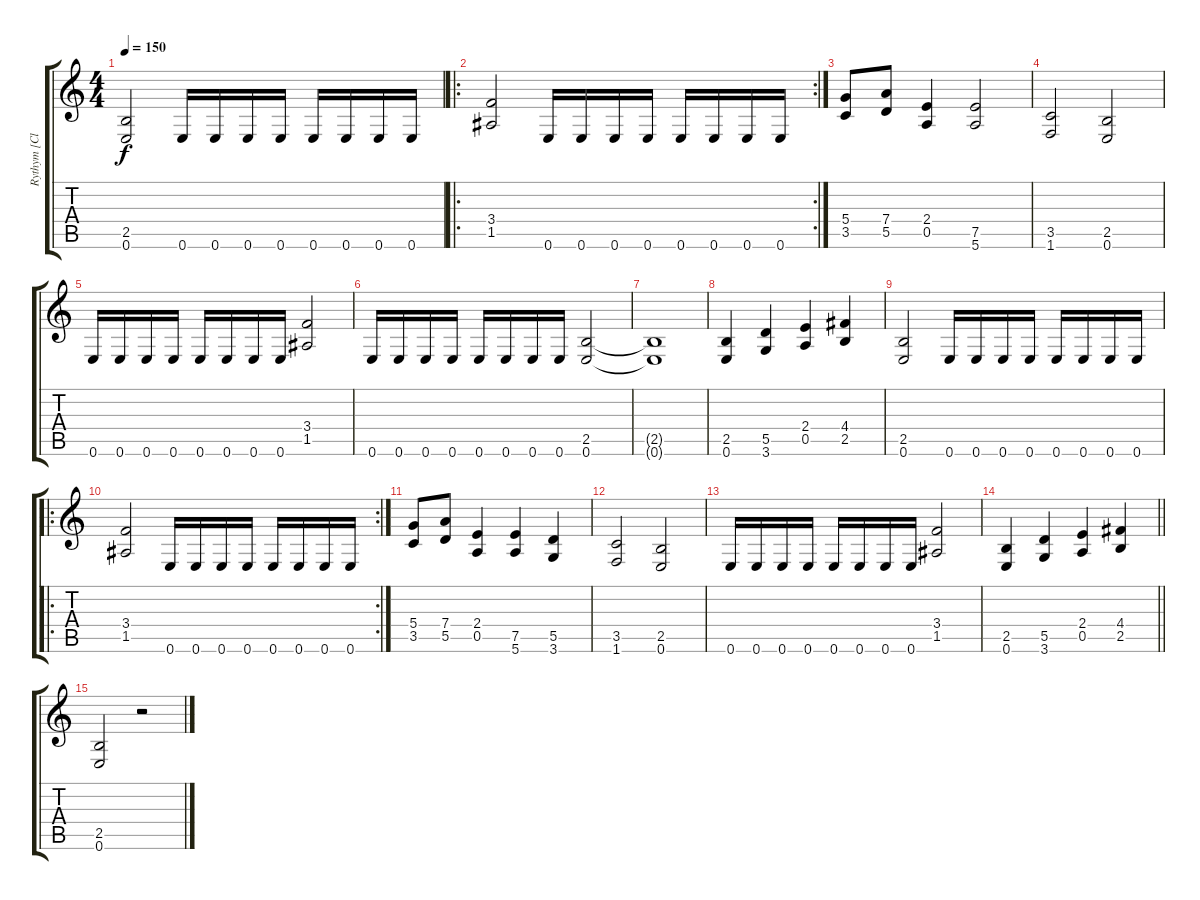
\track ("Rythym [Cloud]" "Rythym [Cl") {instrument distortionguitar}
\staff {score tabs}
\tuning (E4 B3 G3 D3 A2 E2) {hide}
\ts (4 4)
\tempo 150
\clef g2
\ks c
(2.5 0.6).2{dy f} 0.6.16 0.6.16 0.6.16 0.6.16 0.6.16 0.6.16 0.6.16 0.6.16 |
\ro
\rc 2
(3.4 1.5).2 0.6.16 0.6.16 0.6.16 0.6.16 0.6.16 0.6.16 0.6.16 0.6.16 |
(5.4 3.5).8 (7.4 5.5).8 (2.4 0.5).4 (7.5 5.6).2 |
(3.5 1.6).2 (2.5 0.6).2 |
0.6.16 0.6.16 0.6.16 0.6.16 0.6.16 0.6.16 0.6.16 0.6.16 (3.4 1.5).2 |
0.6.16 0.6.16 0.6.16 0.6.16 0.6.16 0.6.16 0.6.16 0.6.16 (2.5 0.6).2 |
(2.5{t} 0.6{t}).1 |
(2.5 0.6).4 (5.5 3.6).4 (2.4 0.5).4 (4.4 2.5).4 |
(2.5 0.6).2 0.6.16 0.6.16 0.6.16 0.6.16 0.6.16 0.6.16 0.6.16 0.6.16 |
\ro
\rc 2
(3.4 1.5).2 0.6.16 0.6.16 0.6.16 0.6.16 0.6.16 0.6.16 0.6.16 0.6.16 |
(5.4 3.5).8 (7.4 5.5).8 (2.4 0.5).4 (7.5 5.6).4 (5.5 3.6).4 |
(3.5 1.6).2 (2.5 0.6).2 |
0.6.16 0.6.16 0.6.16 0.6.16 0.6.16 0.6.16 0.6.16 0.6.16 (3.4 1.5).2 |
\barLineRight lightlight
(2.5 0.6).4 (5.5 3.6).4 (2.4 0.5).4 (4.4 2.5).4 |
(2.5 0.6).2 r.2
